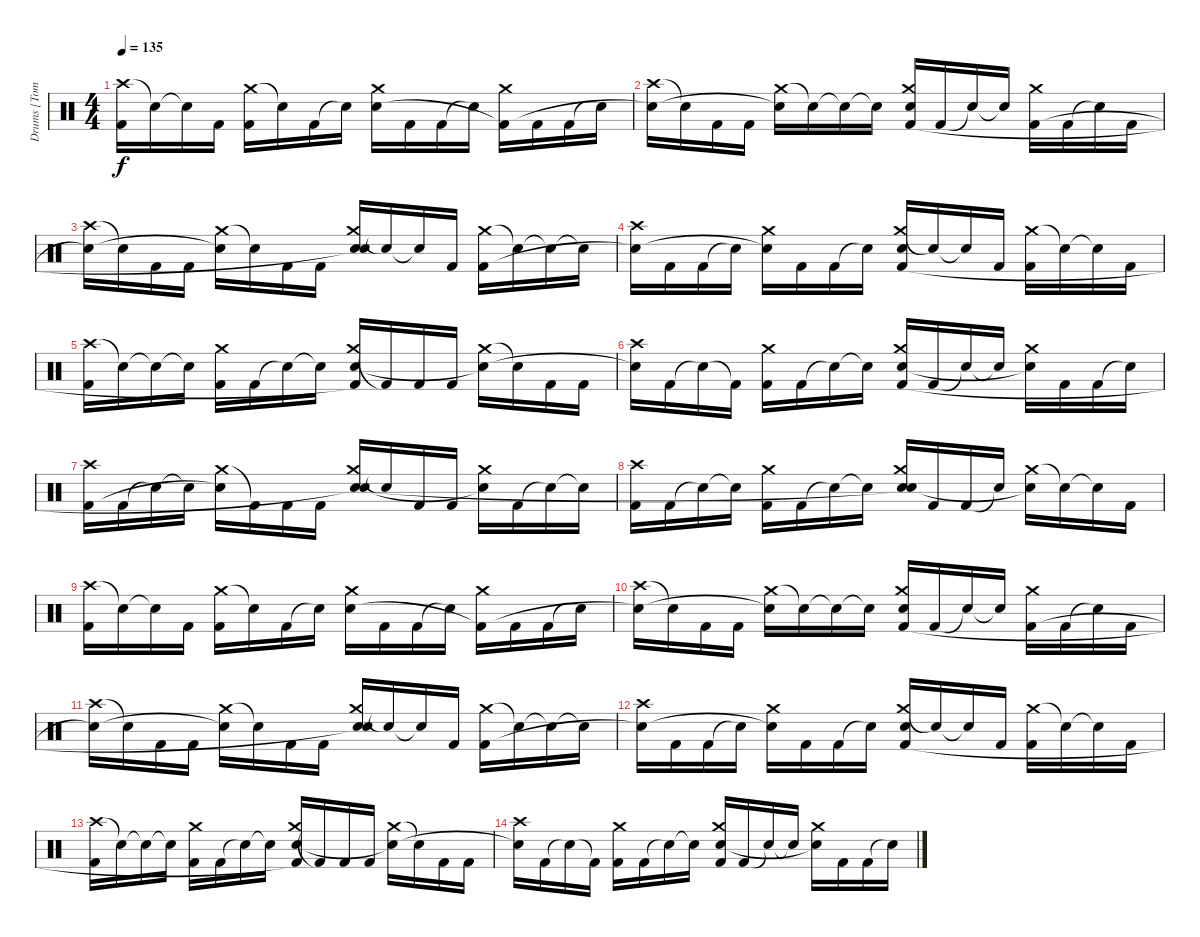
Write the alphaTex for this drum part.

\track ("Drums [Tomas Haake]" "Drums [Tom") {instrument percussion}
\staff {score}
\articulation defaults
\ts (4 4)
\tempo 135
\clef neutral
\ks c
("Crash high (hit)" "Kick (hit) 2").16{dy f} "Snare (hit)"{t}.16 "Snare (hit)"{t}.16 "Kick (hit) 2".16 ("Crash medium (hit)" "Kick (hit) 2").16 "Snare (hit)"{t}.16 "Kick (hit) 2".16 "Snare (hit)"{t}.16 ("Crash medium (hit)" "Electric Snare (hit)").16 "Kick (hit) 2".16 "Kick (hit) 2".16 "Snare (hit)"{t}.16 ("Crash medium (hit)" "Kick (hit) 2"{t}).16 "Kick (hit) 2".16 "Kick (hit) 2".16 "Snare (hit)"{t}.16 |
("Crash high (hit)" "Snare (hit)"{t}).16 "Snare (hit)"{t}.16 "Kick (hit) 2".16 "Kick (hit) 2".16 ("Crash medium (hit)" "Snare (hit)"{t}).16 "Snare (hit)"{t}.16 "Snare (hit)"{t}.16 "Snare (hit)"{t}.16 ("Crash medium (hit)" "Electric Snare (hit)" "Kick (hit) 2").16 "Kick (hit) 2".16 "Snare (hit)"{t}.16 "Snare (hit)"{t}.16 ("Crash medium (hit)" "Kick (hit) 2").16 "Kick (hit) 2".16 "Snare (hit)"{t}.16 "Kick (hit) 2".16 |
("Crash high (hit)" "Snare (hit)"{t}).16 "Snare (hit)"{t}.16 "Kick (hit) 2".16 "Kick (hit) 2".16 ("Crash medium (hit)" "Snare (hit)"{t}).16 "Snare (hit)"{t}.16 "Kick (hit) 2".16 "Kick (hit) 2".16 ("Crash medium (hit)" "Electric Snare (hit)" "Snare (hit)"{t}).16 "Snare (hit)"{t}.16 "Snare (hit)"{t}.16 "Kick (hit) 2".16 ("Crash medium (hit)" "Kick (hit) 2").16 "Snare (hit)"{t}.16 "Snare (hit)"{t}.16 "Snare (hit)"{t}.16 |
("Crash high (hit)" "Snare (hit)"{t}).16 "Kick (hit) 2".16 "Kick (hit) 2".16 "Snare (hit)"{t}.16 ("Crash medium (hit)" "Snare (hit)"{t}).16 "Kick (hit) 2".16 "Kick (hit) 2".16 "Snare (hit)"{t}.16 ("Crash medium (hit)" "Electric Snare (hit)" "Kick (hit) 2").16 "Snare (hit)"{t}.16 "Snare (hit)"{t}.16 "Kick (hit) 2".16 ("Crash medium (hit)" "Kick (hit) 2").16 "Snare (hit)"{t}.16 "Snare (hit)"{t}.16 "Kick (hit) 2".16 |
("Crash high (hit)" "Kick (hit) 2").16 "Snare (hit)"{t}.16 "Snare (hit)"{t}.16 "Snare (hit)"{t}.16 ("Crash medium (hit)" "Kick (hit) 2").16 "Kick (hit) 2".16 "Snare (hit)"{t}.16 "Snare (hit)"{t}.16 ("Crash medium (hit)" "Electric Snare (hit)" "Kick (hit) 2"{t}).16 "Kick (hit) 2"{t}.16 "Kick (hit) 2".16 "Kick (hit) 2".16 ("Crash medium (hit)" "Snare (hit)"{t}).16 "Snare (hit)"{t}.16 "Kick (hit) 2".16 "Kick (hit) 2".16 |
("Crash high (hit)" "Snare (hit)"{t}).16 "Kick (hit) 2".16 "Snare (hit)"{t}.16 "Kick (hit) 2"{t}.16 ("Crash medium (hit)" "Kick (hit) 2").16 "Kick (hit) 2".16 "Snare (hit)"{t}.16 "Snare (hit)"{t}.16 ("Crash medium (hit)" "Electric Snare (hit)" "Kick (hit) 2").16 "Kick (hit) 2".16 "Snare (hit)"{t}.16 "Snare (hit)"{t}.16 ("Crash medium (hit)" "Snare (hit)"{t}).16 "Kick (hit) 2".16 "Kick (hit) 2".16 "Snare (hit)"{t}.16 |
("Crash high (hit)" "Kick (hit) 2").16 "Kick (hit) 2".16 "Snare (hit)"{t}.16 "Snare (hit)"{t}.16 ("Crash medium (hit)" "Snare (hit)"{t}).16 "Kick (hit) 2"{t}.16 "Kick (hit) 2".16 "Kick (hit) 2".16 ("Crash medium (hit)" "Electric Snare (hit)" "Snare (hit)"{t}).16 "Snare (hit)"{t}.16 "Kick (hit) 2".16 "Kick (hit) 2".16 ("Crash medium (hit)" "Snare (hit)"{t}).16 "Kick (hit) 2".16 "Snare (hit)"{t}.16 "Snare (hit)"{t}.16 |
("Crash high (hit)" "Kick (hit) 2").16 "Kick (hit) 2".16 "Snare (hit)"{t}.16 "Snare (hit)"{t}.16 ("Crash medium (hit)" "Kick (hit) 2").16 "Kick (hit) 2".16 "Snare (hit)"{t}.16 "Snare (hit)"{t}.16 ("Crash medium (hit)" "Electric Snare (hit)" "Snare (hit)"{t}).16 "Kick (hit) 2".16 "Kick (hit) 2".16 "Snare (hit)"{t}.16 ("Crash medium (hit)" "Snare (hit)"{t}).16 "Snare (hit)"{t}.16 "Snare (hit)"{t}.16 "Kick (hit) 2".16 |
("Crash high (hit)" "Kick (hit) 2").16 "Snare (hit)"{t}.16 "Snare (hit)"{t}.16 "Kick (hit) 2".16 ("Crash medium (hit)" "Kick (hit) 2").16 "Snare (hit)"{t}.16 "Kick (hit) 2".16 "Snare (hit)"{t}.16 ("Crash medium (hit)" "Electric Snare (hit)").16 "Kick (hit) 2".16 "Kick (hit) 2".16 "Snare (hit)"{t}.16 ("Crash medium (hit)" "Kick (hit) 2"{t}).16 "Kick (hit) 2".16 "Kick (hit) 2".16 "Snare (hit)"{t}.16 |
("Crash high (hit)" "Snare (hit)"{t}).16 "Snare (hit)"{t}.16 "Kick (hit) 2".16 "Kick (hit) 2".16 ("Crash medium (hit)" "Snare (hit)"{t}).16 "Snare (hit)"{t}.16 "Snare (hit)"{t}.16 "Snare (hit)"{t}.16 ("Crash medium (hit)" "Electric Snare (hit)" "Kick (hit) 2").16 "Kick (hit) 2".16 "Snare (hit)"{t}.16 "Snare (hit)"{t}.16 ("Crash medium (hit)" "Kick (hit) 2").16 "Kick (hit) 2".16 "Snare (hit)"{t}.16 "Kick (hit) 2".16 |
("Crash high (hit)" "Snare (hit)"{t}).16 "Snare (hit)"{t}.16 "Kick (hit) 2".16 "Kick (hit) 2".16 ("Crash medium (hit)" "Snare (hit)"{t}).16 "Snare (hit)"{t}.16 "Kick (hit) 2".16 "Kick (hit) 2".16 ("Crash medium (hit)" "Electric Snare (hit)" "Snare (hit)"{t}).16 "Snare (hit)"{t}.16 "Snare (hit)"{t}.16 "Kick (hit) 2".16 ("Crash medium (hit)" "Kick (hit) 2").16 "Snare (hit)"{t}.16 "Snare (hit)"{t}.16 "Snare (hit)"{t}.16 |
("Crash high (hit)" "Snare (hit)"{t}).16 "Kick (hit) 2".16 "Kick (hit) 2".16 "Snare (hit)"{t}.16 ("Crash medium (hit)" "Snare (hit)"{t}).16 "Kick (hit) 2".16 "Kick (hit) 2".16 "Snare (hit)"{t}.16 ("Crash medium (hit)" "Electric Snare (hit)" "Kick (hit) 2").16 "Snare (hit)"{t}.16 "Snare (hit)"{t}.16 "Kick (hit) 2".16 ("Crash medium (hit)" "Kick (hit) 2").16 "Snare (hit)"{t}.16 "Snare (hit)"{t}.16 "Kick (hit) 2".16 |
("Crash high (hit)" "Kick (hit) 2").16 "Snare (hit)"{t}.16 "Snare (hit)"{t}.16 "Snare (hit)"{t}.16 ("Crash medium (hit)" "Kick (hit) 2").16 "Kick (hit) 2".16 "Snare (hit)"{t}.16 "Snare (hit)"{t}.16 ("Crash medium (hit)" "Electric Snare (hit)" "Kick (hit) 2"{t}).16 "Kick (hit) 2"{t}.16 "Kick (hit) 2".16 "Kick (hit) 2".16 ("Crash medium (hit)" "Snare (hit)"{t}).16 "Snare (hit)"{t}.16 "Kick (hit) 2".16 "Kick (hit) 2".16 |
("Crash high (hit)" "Snare (hit)"{t}).16 "Kick (hit) 2".16 "Snare (hit)"{t}.16 "Kick (hit) 2"{t}.16 ("Crash medium (hit)" "Kick (hit) 2").16 "Kick (hit) 2".16 "Snare (hit)"{t}.16 "Snare (hit)"{t}.16 ("Crash medium (hit)" "Electric Snare (hit)" "Kick (hit) 2").16 "Kick (hit) 2".16 "Snare (hit)"{t}.16 "Snare (hit)"{t}.16 ("Crash medium (hit)" "Snare (hit)"{t}).16 "Kick (hit) 2".16 "Kick (hit) 2".16 "Snare (hit)"{t}.16
